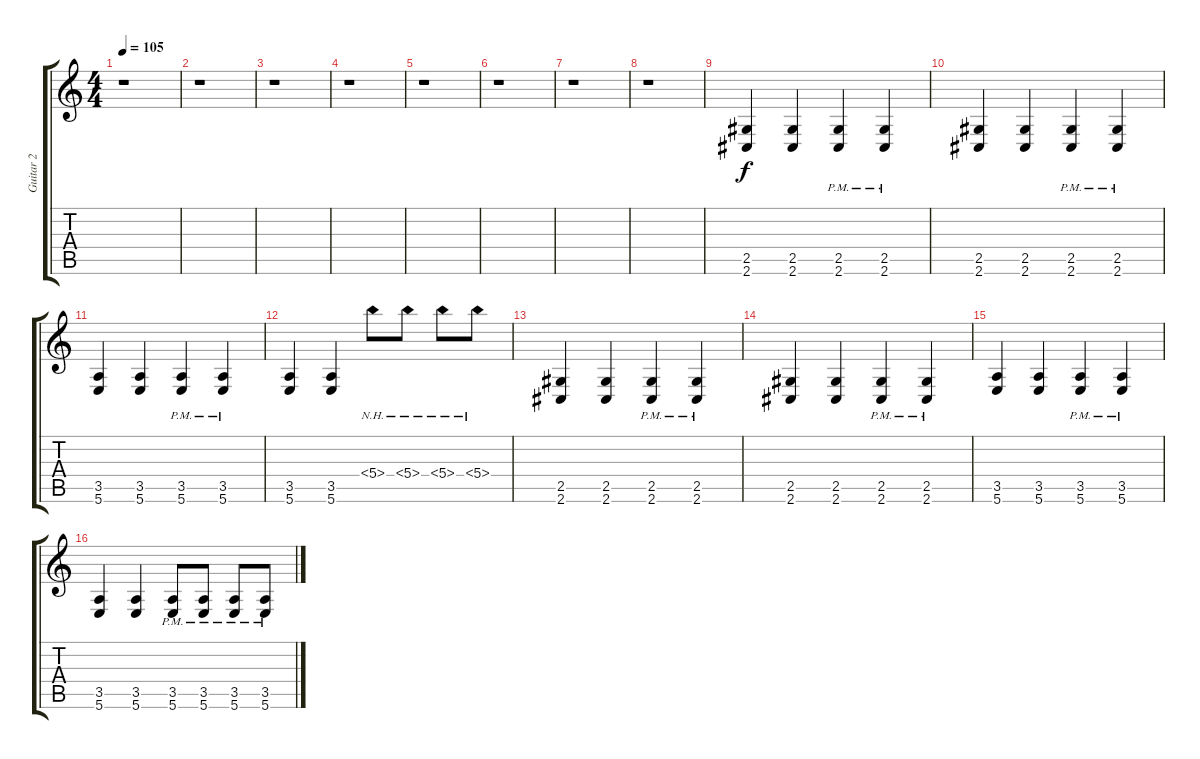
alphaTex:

\track ("Guitar 2" "Guitar 2") {instrument distortionguitar}
\staff {score tabs}
\tuning (Db4 Ab3 E3 B2 Gb2 B1) {hide}
\ts (4 4)
\tempo 105
\clef g2
\ks c
r.1{dy f} |
r.1 |
r.1 |
r.1 |
r.1 |
r.1 |
r.1 |
r.1 |
(2.5 2.6).4 (2.5 2.6).4 (2.5{pm} 2.6{pm}).4 (2.5{pm} 2.6{pm}).4 |
(2.5 2.6).4 (2.5 2.6).4 (2.5{pm} 2.6{pm}).4 (2.5{pm} 2.6{pm}).4 |
(3.5 5.6).4 (3.5 5.6).4 (3.5{pm} 5.6{pm}).4 (3.5{pm} 5.6{pm}).4 |
(3.5 5.6).4 (3.5 5.6).4 5.4{nh}.8 5.4{nh}.8 5.4{nh}.8 5.4{nh}.8 |
(2.5 2.6).4 (2.5 2.6).4 (2.5{pm} 2.6{pm}).4 (2.5{pm} 2.6{pm}).4 |
(2.5 2.6).4 (2.5 2.6).4 (2.5{pm} 2.6{pm}).4 (2.5{pm} 2.6{pm}).4 |
(3.5 5.6).4 (3.5 5.6).4 (3.5{pm} 5.6{pm}).4 (3.5{pm} 5.6{pm}).4 |
(3.5 5.6).4 (3.5 5.6).4 (3.5{pm} 5.6{pm}).8 (3.5{pm} 5.6{pm}).8 (3.5{pm} 5.6{pm}).8 (3.5{pm} 5.6{pm}).8
